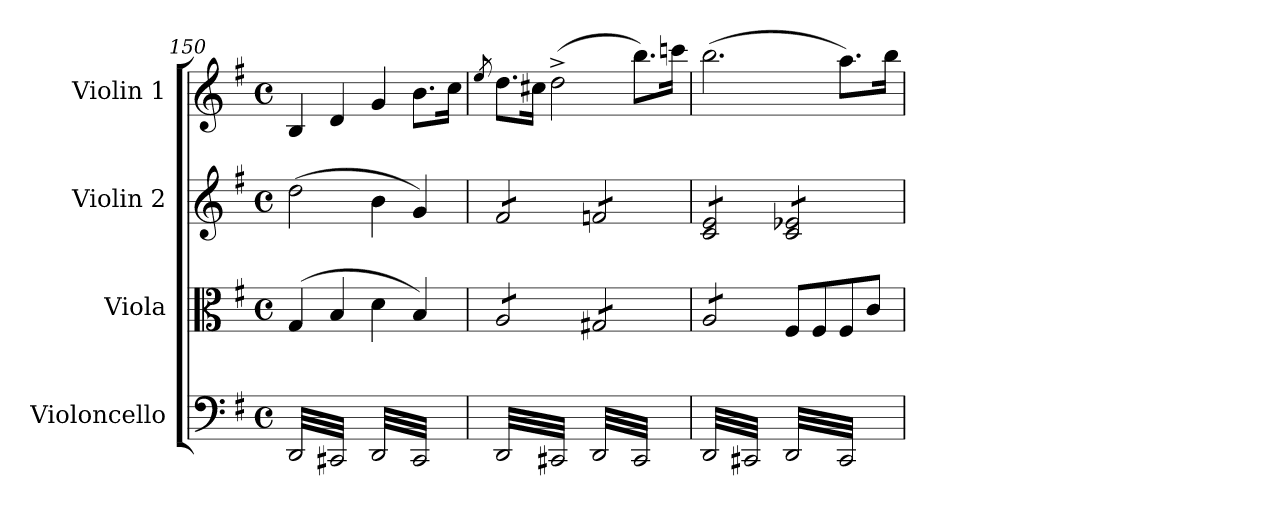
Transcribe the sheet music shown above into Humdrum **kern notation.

**kern	**kern	**kern	**kern
*part4	*part3	*part2	*part1
*staff4	*staff3	*staff2	*staff1
*I"Violoncello	*I"Viola	*I"Violin 2	*I"Violin 1
*I'Vc	*I'Vla	*I'Vln	*I'Vln
*clefF4	*clefC3	*clefG2	*clefG2
*k[f#]	*k[f#]	*k[f#]	*k[f#]
*M4/4	*M4/4	*M4/4	*M4/4
*met(c)	*met(c)	*met(c)	*met(c)
=150	=150	=150	=150
*tremolo	*	*	*
(32DD/LLL	(>4G/	(>2dd\	4B/
32CC#X/	.	.	.
32DD/	.	.	.
32CC#X/	.	.	.
32DD/	.	.	.
32CC#X/	.	.	.
32DD/	.	.	.
32CC#X/	.	.	.
32DD/	4B/	.	4d/
32CC#X/	.	.	.
32DD/	.	.	.
32CC#X/	.	.	.
32DD/	.	.	.
32CC#X/	.	.	.
32DD/	.	.	.
32CC#X/JJJ	.	.	.
32DD/LLL	4d\	4b\	4g/
32CC#/)	.	.	.
32DD/	.	.	.
32CC#/)	.	.	.
32DD/	.	.	.
32CC#/)	.	.	.
32DD/	.	.	.
32CC#/)	.	.	.
32DD/	4B/)	4g/)	8.b\L
32CC#/)	.	.	.
32DD/	.	.	.
32CC#/)	.	.	.
32DD/	.	.	.
32CC#/)	.	.	.
32DD/	.	.	16cc\Jk
32CC#/)JJJ	.	.	.
=151	=151	=151	=151
.	.	.	8qee/
*	*tremolo	*	*
*	*	*tremolo	*
(32DD/LLL	8A/L	8f#/L	8.dd\L
32CC#X/	.	.	.
32DD/	.	.	.
32CC#X/	.	.	.
32DD/	8A/	8f#/	.
32CC#X/	.	.	.
32DD/	.	.	16cc#X\Jk
32CC#X/	.	.	.
32DD/	8A/	8f#/	(2dd^\
32CC#X/	.	.	.
32DD/	.	.	.
32CC#X/	.	.	.
32DD/	8A/J	8f#/J	.
32CC#X/	.	.	.
32DD/	.	.	.
32CC#X/JJJ	.	.	.
32DD/LLL	8G#X/L	8fn/L	.
32CC#/)	.	.	.
32DD/	.	.	.
32CC#/)	.	.	.
32DD/	8G#X/	8fn/	.
32CC#/)	.	.	.
32DD/	.	.	.
32CC#/)	.	.	.
32DD/	8G#X/	8fn/	8.bb\L)
32CC#/)	.	.	.
32DD/	.	.	.
32CC#/)	.	.	.
32DD/	8G#X/J	8fn/J	.
32CC#/)	.	.	.
32DD/	.	.	16cccn\Jk
32CC#/)JJJ	.	.	.
!!LO:LB:g=z
=152	=152	=152	=152
(32DD/LLL	8A/L	8c/ 8e/L	(2.bb\
32CC#X/	.	.	.
32DD/	.	.	.
32CC#X/	.	.	.
32DD/	8A/	8c/ 8e/	.
32CC#X/	.	.	.
32DD/	.	.	.
32CC#X/	.	.	.
32DD/	8A/	8c/ 8e/	.
32CC#X/	.	.	.
32DD/	.	.	.
32CC#X/	.	.	.
32DD/	8A/J	8c/ 8e/J	.
*	*Xtremolo	*	*
32CC#X/	.	.	.
32DD/	.	.	.
32CC#X/JJJ	.	.	.
32DD/LLL	8F#/L	8c/ 8e-X/L	.
32CC#/)	.	.	.
32DD/	.	.	.
32CC#/)	.	.	.
32DD/	8F#/	8c/ 8e-X/	.
32CC#/)	.	.	.
32DD/	.	.	.
32CC#/)	.	.	.
32DD/	8F#/	8c/ 8e-X/	8.aa\L)
32CC#/)	.	.	.
32DD/	.	.	.
32CC#/)	.	.	.
32DD/	8c/J	8c/ 8e-X/J	.
*	*	*Xtremolo	*
32CC#/)	.	.	.
32DD/	.	.	16bb\Jk
32CC#/)JJJ	.	.	.
*Xtremolo	*	*	*
.	.	.	.
.	.	.	.
.	.	.	.
.	.	.	.
.	.	.	.
.	.	.	.
.	.	.	.
.	.	.	.
=	=	=	=
*-	*-	*-	*-
